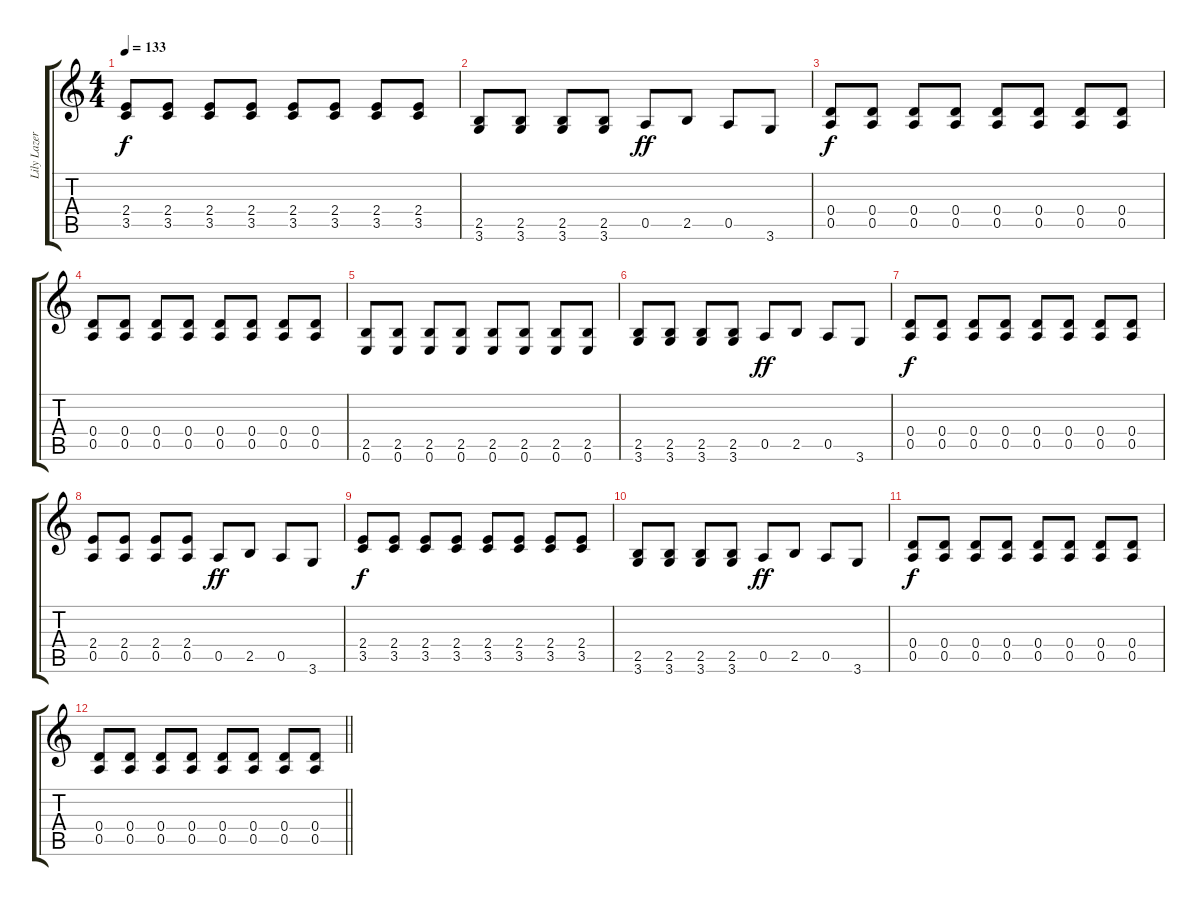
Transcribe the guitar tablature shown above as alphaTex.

\track ("Lily Lazer (Guitar)" "Lily Lazer") {instrument acousticguitarnylon}
\staff {score tabs}
\tuning (E4 B3 G3 D3 A2 E2) {hide}
\ts (4 4)
\tempo 133
\clef g2
\ks c
(2.4 3.5).8{dy f} (2.4 3.5).8 (2.4 3.5).8 (2.4 3.5).8 (2.4 3.5).8 (2.4 3.5).8 (2.4 3.5).8 (2.4 3.5).8 |
(2.5 3.6).8 (2.5 3.6).8 (2.5 3.6).8 (2.5 3.6).8 0.5.8{dy ff} 2.5.8 0.5.8 3.6.8 |
(0.4 0.5).8{dy f} (0.4 0.5).8 (0.4 0.5).8 (0.4 0.5).8 (0.4 0.5).8 (0.4 0.5).8 (0.4 0.5).8 (0.4 0.5).8 |
(0.4 0.5).8 (0.4 0.5).8 (0.4 0.5).8 (0.4 0.5).8 (0.4 0.5).8 (0.4 0.5).8 (0.4 0.5).8 (0.4 0.5).8 |
(2.5 0.6).8 (2.5 0.6).8 (2.5 0.6).8 (2.5 0.6).8 (2.5 0.6).8 (2.5 0.6).8 (2.5 0.6).8 (2.5 0.6).8 |
(2.5 3.6).8 (2.5 3.6).8 (2.5 3.6).8 (2.5 3.6).8 0.5.8{dy ff} 2.5.8 0.5.8 3.6.8 |
(0.4 0.5).8{dy f} (0.4 0.5).8 (0.4 0.5).8 (0.4 0.5).8 (0.4 0.5).8 (0.4 0.5).8 (0.4 0.5).8 (0.4 0.5).8 |
(2.4 0.5).8 (2.4 0.5).8 (2.4 0.5).8 (2.4 0.5).8 0.5.8{dy ff} 2.5.8 0.5.8 3.6.8 |
(2.4 3.5).8{dy f} (2.4 3.5).8 (2.4 3.5).8 (2.4 3.5).8 (2.4 3.5).8 (2.4 3.5).8 (2.4 3.5).8 (2.4 3.5).8 |
(2.5 3.6).8 (2.5 3.6).8 (2.5 3.6).8 (2.5 3.6).8 0.5.8{dy ff} 2.5.8 0.5.8 3.6.8 |
(0.4 0.5).8{dy f} (0.4 0.5).8 (0.4 0.5).8 (0.4 0.5).8 (0.4 0.5).8 (0.4 0.5).8 (0.4 0.5).8 (0.4 0.5).8 |
\barLineRight lightlight
(0.4 0.5).8 (0.4 0.5).8 (0.4 0.5).8 (0.4 0.5).8 (0.4 0.5).8 (0.4 0.5).8 (0.4 0.5).8 (0.4 0.5).8
